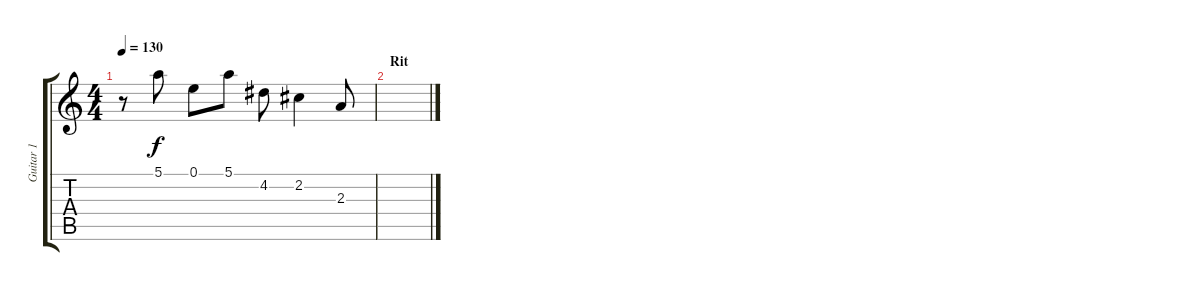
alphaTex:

\track ("Guitar 1" "Guitar 1") {instrument distortionguitar}
\staff {score tabs}
\tuning (E4 B3 G3 D3 A2 E2) {hide}
\ts (4 4)
\tempo 130
\clef g2
\ks c
r.8{dy f} 5.1.8 0.1.8 5.1.8 4.2.8 2.2.4 2.3.8 |
\section ("" "Rit")
